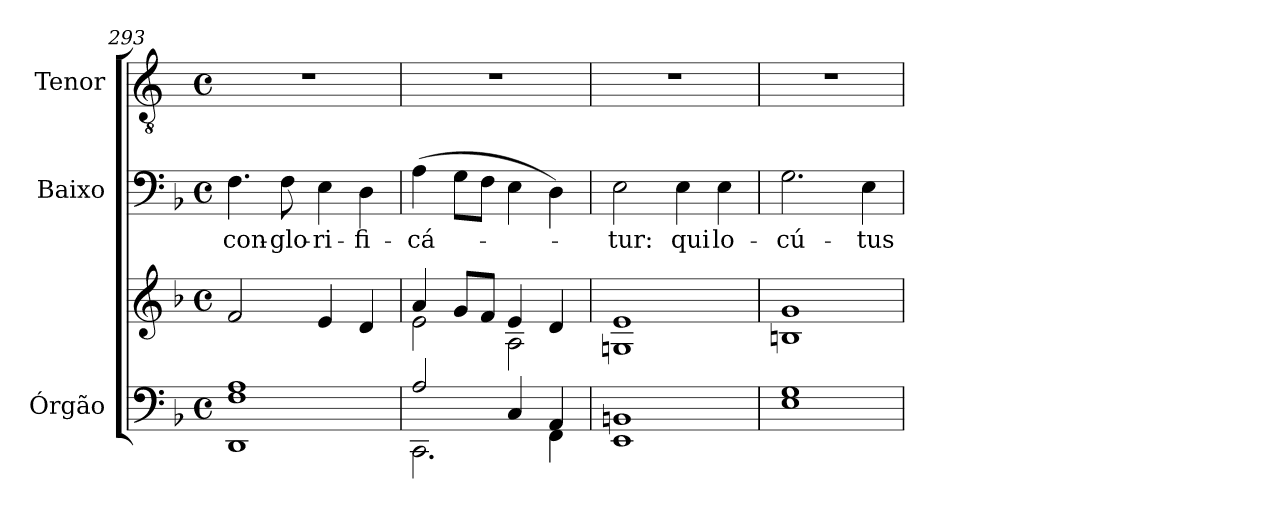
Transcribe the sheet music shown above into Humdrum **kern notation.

**kern	**kern	**kern	**text	**kern
*part3	*part3	*part2	*part2	*part1
*staff4	*staff3	*staff2	*staff2	*staff1
*I"Órgão	*	*I"Baixo	*	*I"Tenor
*I'Órg.	*	*	*	*I'Tr.
*clefF4	*clefG2	*clefF4	*	*clefGv2
*	*	*	*	*ITrd4c7
*k[b-]	*k[b-]	*k[b-]	*	*k[b-]
*F:	*F:	*F:	*	*F:
*M4/4	*M4/4	*M4/4	*	*M4/4
*met(c)	*met(c)	*met(c)	*	*met(c)
=293	=293	=293	=293	=293
!	!	!	!LO:LY:b:color=#000000	!
1DDi 1Fi 1Ai	2fi/	4.Fi\	con-	1r
!	!	!	!LO:LY:b:color=#000000	!
.	.	8Fi\	-glo-	.
!	!	!	!LO:LY:b:color=#000000	!
.	4ei/	4Ei\	-ri-	.
!	!	!	!LO:LY:b:color=#000000	!
.	4di/	4Di\	-fi-	.
!!LO:PB:g=z
=294	=294	=294	=294	=294
*^	*^	*	*	*
!	!	!	!	!	!LO:LY:b:color=#000000	!
2Ai/	2.CCi\	4ai/	2ei\	(4Ai\	-cá-	1r
.	.	8gi/L	.	8Gi\L	.	.
.	.	8fi/J	.	8Fi\J	.	.
4Ci/	.	4ei/	2Ai\	4Ei\	.	.
4AAi/	4FFi\	4di/	.	4Di\)	.	.
*v	*v	*	*	*	*	*
*	*v	*v	*	*	*
=295	=295	=295	=295	=295
*^	*	*	*	*
!	!	!	!	!LO:LY:b:color=#000000	!
*v	*v	*	*	*	*
1EEi 1BBni	1Gni 1ei	2Ei\	-tur:	1r
!	!	!	!LO:LY:b:color=#000000	!
.	.	4Ei\	qui	.
!	!	!	!LO:LY:b:color=#000000	!
.	.	4Ei\	lo-	.
=296	=296	=296	=296	=296
!	!	!	!LO:LY:b:color=#000000	!
1Ei 1Gi	1Bni 1gi	2.Gi\	-cú-	1r
!	!	!	!LO:LY:b:color=#000000	!
.	.	4Ei\	-tus	.
=	=	=	=	=
*-	*-	*-	*-	*-
